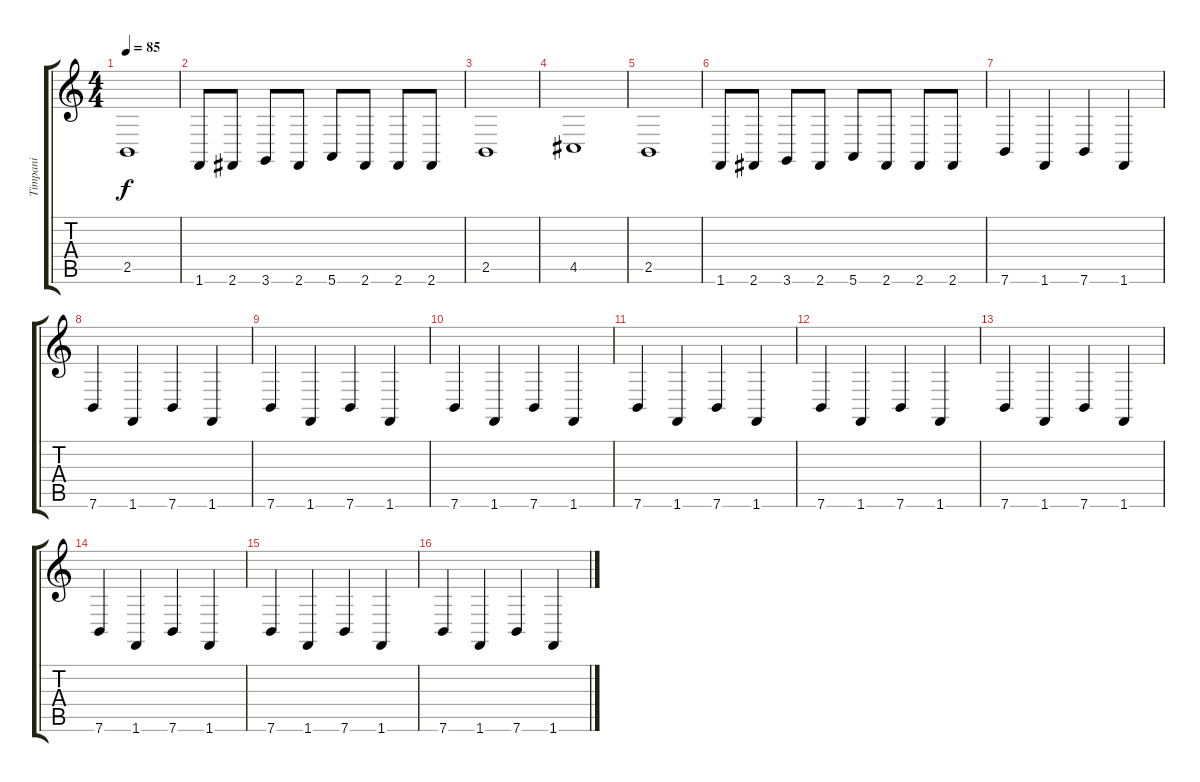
\track ("Timpani" "Timpani") {instrument timpani}
\staff {score tabs}
\tuning (E4 B3 G3 D3 A2 E2) {hide}
\ts (4 4)
\tempo 85
\clef g2
\ks c
2.5.1{dy f} |
1.6.8 2.6.8 3.6.8 2.6.8 5.6.8 2.6.8 2.6.8 2.6.8 |
2.5.1 |
4.5.1 |
2.5.1 |
1.6.8 2.6.8 3.6.8 2.6.8 5.6.8 2.6.8 2.6.8 2.6.8 |
7.6.4 1.6.4 7.6.4 1.6.4 |
7.6.4 1.6.4 7.6.4 1.6.4 |
7.6.4 1.6.4 7.6.4 1.6.4 |
7.6.4 1.6.4 7.6.4 1.6.4 |
7.6.4 1.6.4 7.6.4 1.6.4 |
7.6.4 1.6.4 7.6.4 1.6.4 |
7.6.4 1.6.4 7.6.4 1.6.4 |
7.6.4 1.6.4 7.6.4 1.6.4 |
7.6.4 1.6.4 7.6.4 1.6.4 |
7.6.4 1.6.4 7.6.4 1.6.4
